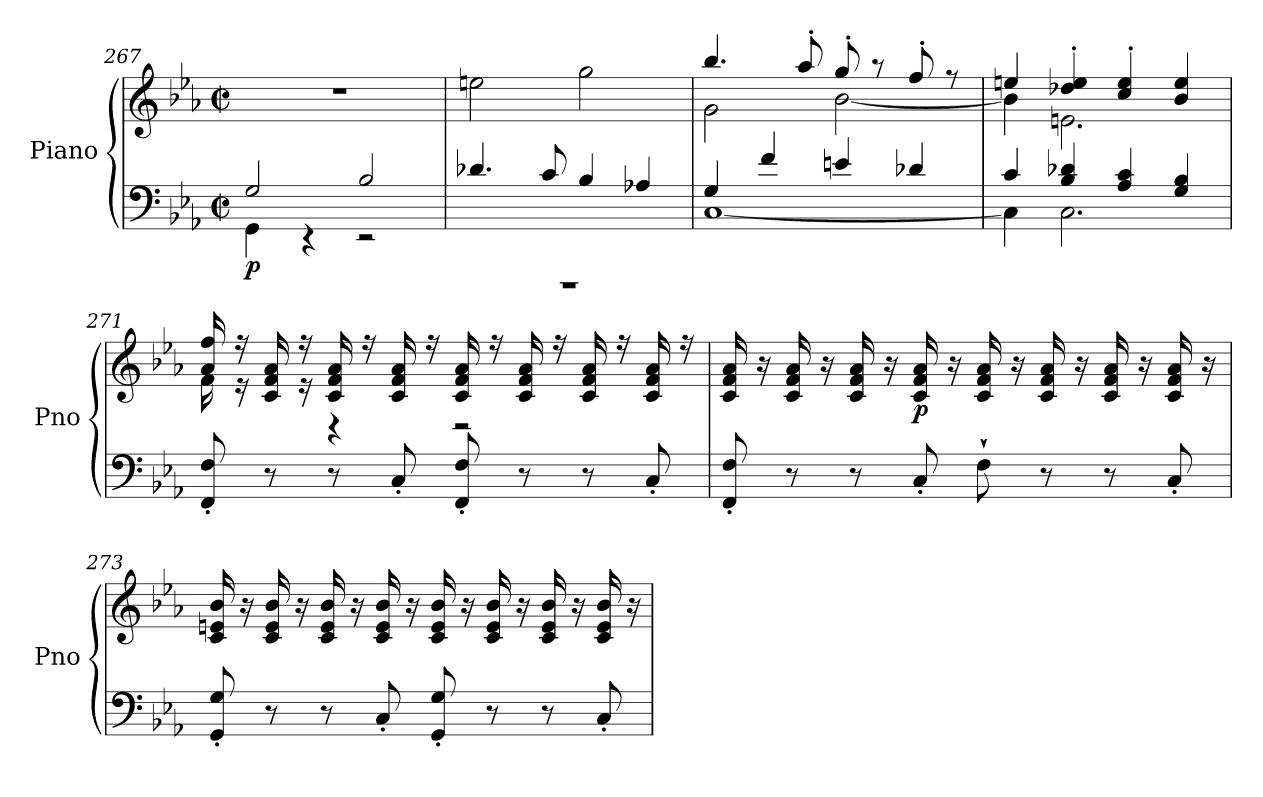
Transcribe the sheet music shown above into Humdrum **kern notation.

**kern	**kern	**dynam
*part1	*part1	*part1
*staff2	*staff1	*staff1/2
*I"Piano	*	*
*I'Pno	*	*
*clefF4	*clefG2	*
*k[b-e-a-]	*k[b-e-a-]	*
*M2/2	*M2/2	*
*met(c|)	*met(c|)	*
=267	=267	=267
*^	*	*
!	!	!	!LO:DY:b=2
2G/	4GG\	1r	p
.	4r	.	.
2B-/	2r	.	.
!!LO:PB:g=z
=268	=268	=268	=268
4.d-X/	1rDDD	2een\	.
8c/	.	.	.
4B-/	.	2gg\	.
4A-X/	.	.	.
=269	=269	=269	=269
*	*	*^	*
4G/	[1C	4.bb-/	2g\	.
4f/	.	.	.	.
.	.	8aa-'/	.	.
4en/	.	8gg'/	[2b-\	.
.	.	8r	.	.
4d-X/	.	8ff'/	.	.
.	.	8r	.	.
=270	=270	=270	=270	=270
4c/	4C\]	4een/	4b-\]	.
4B-/ 4d-X/	2.C\	4dd-X/' 4ee/'	2.en\	.
4A-/ 4c/	.	4cc/' 4ee/'	.	.
4G/ 4B-/	.	4b-/ 4ee/	.	.
*v	*v	*	*	*
=271	=271	=271	=271
8FF/' 8F/'	16a-/ 16ff/	16f\	.
.	16r	16r	.
8r	16c/ 16f/ 16a-/	16ryy	.
.	16r	16r	.
8r	16c/ 16f/ 16a-/	4r	.
.	16r	.	.
8C'/	16c/ 16f/ 16a-/	.	.
.	16r	.	.
8FF/' 8F/'	16c/ 16f/ 16a-/	2r	.
.	16r	.	.
8r	16c/ 16f/ 16a-/	.	.
.	16r	.	.
8r	16c/ 16f/ 16a-/	.	.
.	16r	.	.
8C'/	16c/ 16f/ 16a-/	.	.
.	16r	.	.
*	*v	*v	*
!!LO:LB:g=z
=272	=272	=272
8FF/' 8F/'	16c/ 16f/ 16a-/	.
.	16r	.
8r	16c/ 16f/ 16a-/	.
.	16r	.
8r	16c/ 16f/ 16a-/	.
.	16r	.
!	!	!LO:DY:b
8C'/	16c/ 16f/ 16a-/	p
.	16r	.
8F''\	16c/ 16f/ 16a-/	.
.	16r	.
8r	16c/ 16f/ 16a-/	.
.	16r	.
8r	16c/ 16f/ 16a-/	.
.	16r	.
8C'/	16c/ 16f/ 16a-/	.
.	16r	.
=273	=273	=273
8GG/' 8G/'	16c/ 16en/ 16b-/	.
.	16r	.
8r	16c/ 16e/ 16b-/	.
.	16r	.
8r	16c/ 16e/ 16b-/	.
.	16r	.
8C'/	16c/ 16e/ 16b-/	.
.	16r	.
8GG/' 8G/'	16c/ 16e/ 16b-/	.
.	16r	.
8r	16c/ 16e/ 16b-/	.
.	16r	.
8r	16c/ 16e/ 16b-/	.
.	16r	.
8C'/	16c/ 16e/ 16b-/	.
.	16r	.
=	=	=
*-	*-	*-
